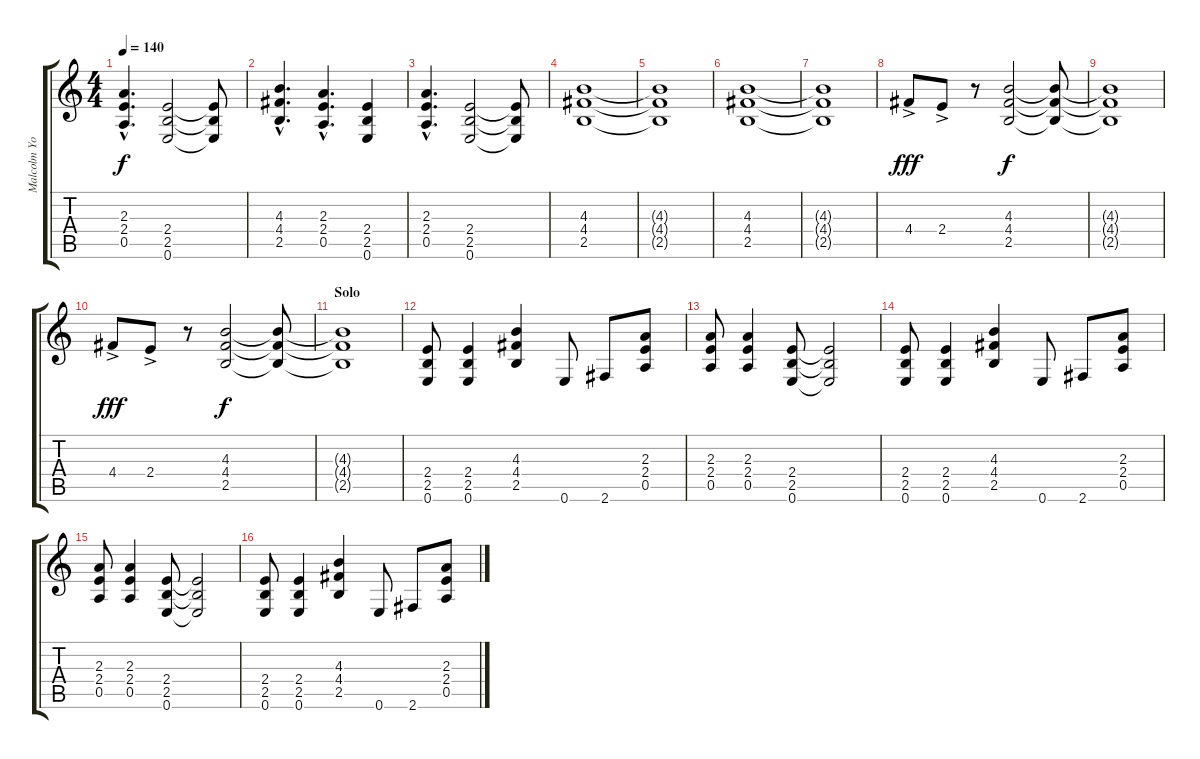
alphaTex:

\track ("Malcolm Young" "Malcolm Yo") {instrument distortionguitar}
\staff {score tabs}
\tuning (E4 B3 G3 D3 A2 E2) {hide}
\ts (4 4)
\tempo 140
\clef g2
\ks c
(2.3{hac} 2.4{hac} 0.5{hac}).4{d dy f} (2.4 2.5 0.6).2 (2.4{t} 2.5{t} 0.6{t}).8 |
(4.3{hac} 4.4{hac} 2.5{hac}).4{d} (2.3{hac} 2.4{hac} 0.5{hac}).4{d} (2.4 2.5 0.6).4 |
(2.3{hac} 2.4{hac} 0.5{hac}).4{d} (2.4 2.5 0.6).2 (2.4{t} 2.5{t} 0.6{t}).8 |
(4.3 4.4 2.5).1 |
(4.3{t} 4.4{t} 2.5{t}).1 |
(4.3 4.4 2.5).1 |
(4.3{t} 4.4{t} 2.5{t}).1 |
4.4{ac}.8{dy fff} 2.4{ac}.8 r.8 (4.3 4.4 2.5).2{dy f} (4.3{t} 4.4{t} 2.5{t}).8 |
(4.3{t} 4.4{t} 2.5{t}).1 |
4.4{ac}.8{dy fff} 2.4{ac}.8 r.8 (4.3 4.4 2.5).2{dy f} (4.3{t} 4.4{t} 2.5{t}).8 |
\section ("" "Solo")
(4.3{t} 4.4{t} 2.5{t}).1 |
(2.4 2.5 0.6).8 (2.4 2.5 0.6).4 (4.3 4.4 2.5).4 0.6.8 2.6.8 (2.3 2.4 0.5).8 |
(2.3 2.4 0.5).8 (2.3 2.4 0.5).4 (2.4 2.5 0.6).8 (2.4{t} 2.5{t} 0.6{t}).2 |
(2.4 2.5 0.6).8 (2.4 2.5 0.6).4 (4.3 4.4 2.5).4 0.6.8 2.6.8 (2.3 2.4 0.5).8 |
(2.3 2.4 0.5).8 (2.3 2.4 0.5).4 (2.4 2.5 0.6).8 (2.4{t} 2.5{t} 0.6{t}).2 |
(2.4 2.5 0.6).8 (2.4 2.5 0.6).4 (4.3 4.4 2.5).4 0.6.8 2.6.8 (2.3 2.4 0.5).8
